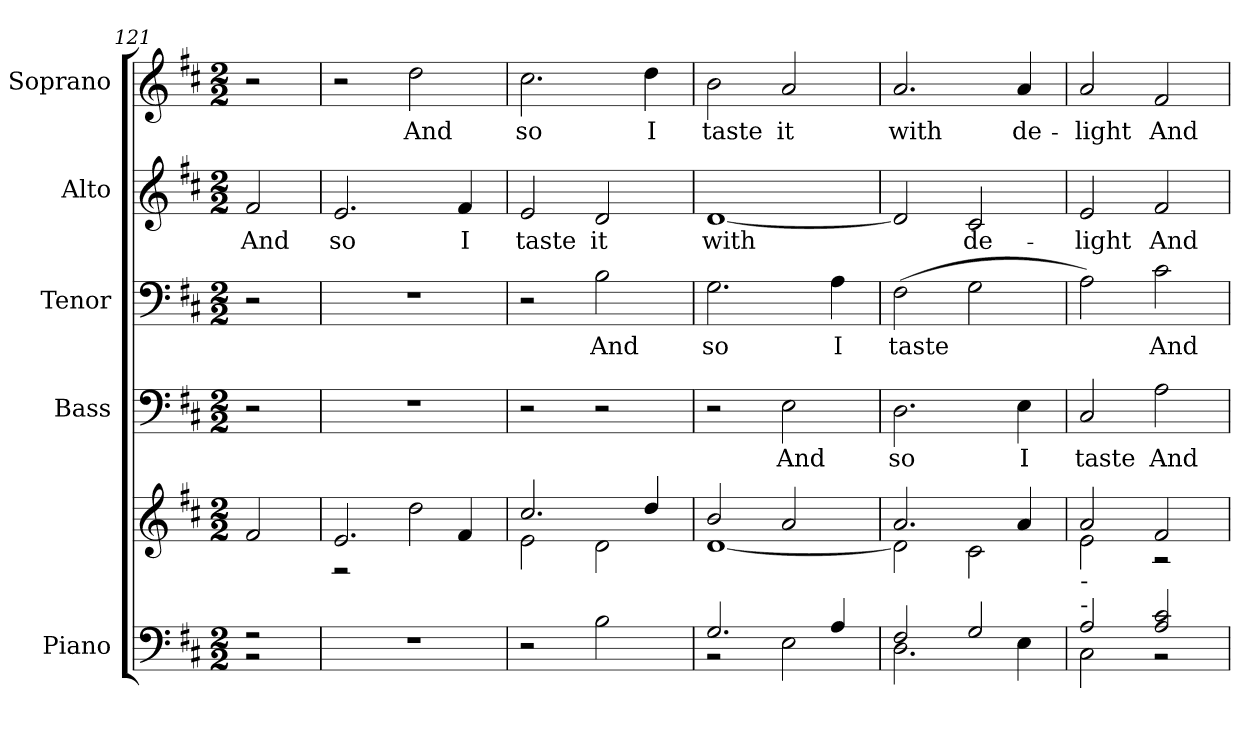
**kern	**kern	**kern	**text	**kern	**text	**kern	**text	**kern	**text
*part5	*part5	*part4	*part4	*part3	*part3	*part2	*part2	*part1	*part1
*staff6	*staff5	*staff4	*staff4	*staff3	*staff3	*staff2	*staff2	*staff1	*staff1
*I"Piano	*	*I"Bass	*	*I"Tenor	*	*I"Alto	*	*I"Soprano	*
*I'Pno.	*	*I'B.	*	*I'T.	*	*I'A.	*	*I'S.	*
!!LO:PB:g=z
*clefF4	*clefG2	*clefF4	*	*clefF4	*	*clefG2	*	*clefG2	*
*k[f#c#]	*k[f#c#]	*k[f#c#]	*	*k[f#c#]	*	*k[f#c#]	*	*k[f#c#]	*
*D:	*D:	*D:	*	*D:	*	*D:	*	*D:	*
*M2/2	*M2/2	*M2/2	*	*M2/2	*	*M2/2	*	*M2/2	*
=121	=121	=121	=121	=121	=121	=121	=121	=121	=121
*^	*	*	*	*	*	*	*	*	*
!	!	!	!	!	!	!	!	!LO:LY:b:color=#000000	!	!
2r	2r	2f#i/	2r	.	2r	.	2f#i/	And	2r	.
*v	*v	*	*	*	*	*	*	*	*	*
=122	=122	=122	=122	=122	=122	=122	=122	=122	=122
*	*^	*	*	*	*	*	*	*	*
*^	*	*	*	*	*	*	*	*	*	*
!	!	!	!	!	!	!	!	!	!LO:LY:b:color=#000000	!	!
*v	*v	*	*	*	*	*	*	*	*	*	*
1r	2.ei/	2r	1r	.	1r	.	2.ei/	so	2r	.
!	!	!	!	!	!	!	!	!	!	!LO:LY:b:color=#000000
.	.	2ddi\	.	.	.	.	.	.	2ddi\	And
!	!	!	!	!	!	!	!	!LO:LY:b:color=#000000	!	!
.	4f#i/	.	.	.	.	.	4f#i/	I	.	.
=123	=123	=123	=123	=123	=123	=123	=123	=123	=123	=123
!	!	!	!	!	!	!	!	!LO:LY:b:color=#000000	!	!
!	!	!	!	!	!	!	!	!	!	!LO:LY:b:color=#000000
2r	2.cc#i/	2ei\	2r	.	2r	.	2ei/	taste	2.cc#i\	so
!	!	!	!	!	!	!LO:LY:b:color=#000000	!	!	!	!
!	!	!	!	!	!	!	!	!LO:LY:b:color=#000000	!	!
2Bi\	.	2di\	2r	.	2Bi\	And	2di/	it	.	.
!	!	!	!	!	!	!	!	!	!	!LO:LY:b:color=#000000
.	4ddi/	.	.	.	.	.	.	.	4ddi\	I
=124	=124	=124	=124	=124	=124	=124	=124	=124	=124	=124
*^	*	*	*	*	*	*	*	*	*	*
!	!	!	!	!	!	!	!LO:LY:b:color=#000000	!	!	!	!
!	!	!	!	!	!	!	!	!	!LO:LY:b:color=#000000	!	!
!	!	!	!	!	!	!	!	!	!	!	!LO:LY:b:color=#000000
2.Gi/	2r	2bi/	[<1di	2r	.	2.Gi\	so	[<1di	with	2bi\	taste
!	!	!	!	!	!LO:LY:b:color=#000000	!	!	!	!	!	!
!	!	!	!	!	!	!	!	!	!	!	!LO:LY:b:color=#000000
.	2Ei\	2ai/	.	2Ei\	And	.	.	.	.	2ai/	it
!	!	!	!	!	!	!	!LO:LY:b:color=#000000	!	!	!	!
4Ai/	.	.	.	.	.	4Ai\	I	.	.	.	.
=125	=125	=125	=125	=125	=125	=125	=125	=125	=125	=125	=125
!	!	!	!	!	!LO:LY:b:color=#000000	!	!	!	!	!	!
!	!	!	!	!	!	!	!LO:LY:b:color=#000000	!	!	!	!
!	!	!	!	!	!	!	!	!	!	!	!LO:LY:b:color=#000000
2F#i/	2.Di\	2.ai/	2di\]	2.Di\	so	(2F#i\	taste	2di/]	.	2.ai/	with
!	!	!	!	!	!	!	!	!	!LO:LY:b:color=#000000	!	!
2Gi/	.	.	2c#i\	.	.	2Gi\	.	2c#i/	de-	.	.
!	!	!	!	!	!LO:LY:b:color=#000000	!	!	!	!	!	!
!	!	!	!	!	!	!	!	!	!	!	!LO:LY:b:color=#000000
.	4Ei\	4ai/	.	4Ei\	I	.	.	.	.	4ai/	de-
=126	=126	=126	=126	=126	=126	=126	=126	=126	=126	=126	=126
!	!	!	!	!	!LO:LY:b:color=#000000	!	!	!	!	!	!
!	!	!	!	!	!	!	!	!	!LO:LY:b:color=#000000	!	!
!	!	!LO:TX:b:t=-	!	!	!	!	!	!	!	!	!
!LO:TX:a:t=-	!	!	!	!	!	!	!	!	!	!	!
!	!	!	!	!	!	!	!	!	!	!	!LO:LY:b:color=#000000
2Ai/	2C#i\	2ai/	2ei\	2C#i/	taste	2Ai\)	.	2ei/	-light	2ai/	-light
!	!	!	!	!	!LO:LY:b:color=#000000	!	!	!	!	!	!
!	!	!	!	!	!	!	!LO:LY:b:color=#000000	!	!	!	!
!	!	!	!	!	!	!	!	!	!LO:LY:b:color=#000000	!	!
!	!	!	!	!	!	!	!	!	!	!	!LO:LY:b:color=#000000
2Ai/ 2c#i	2r	2f#i/	2r	2Ai\	And	2c#i\	And	2f#i/	And	2f#i/	And
*v	*v	*	*	*	*	*	*	*	*	*	*
*	*v	*v	*	*	*	*	*	*	*	*
=	=	=	=	=	=	=	=	=	=
*-	*-	*-	*-	*-	*-	*-	*-	*-	*-
